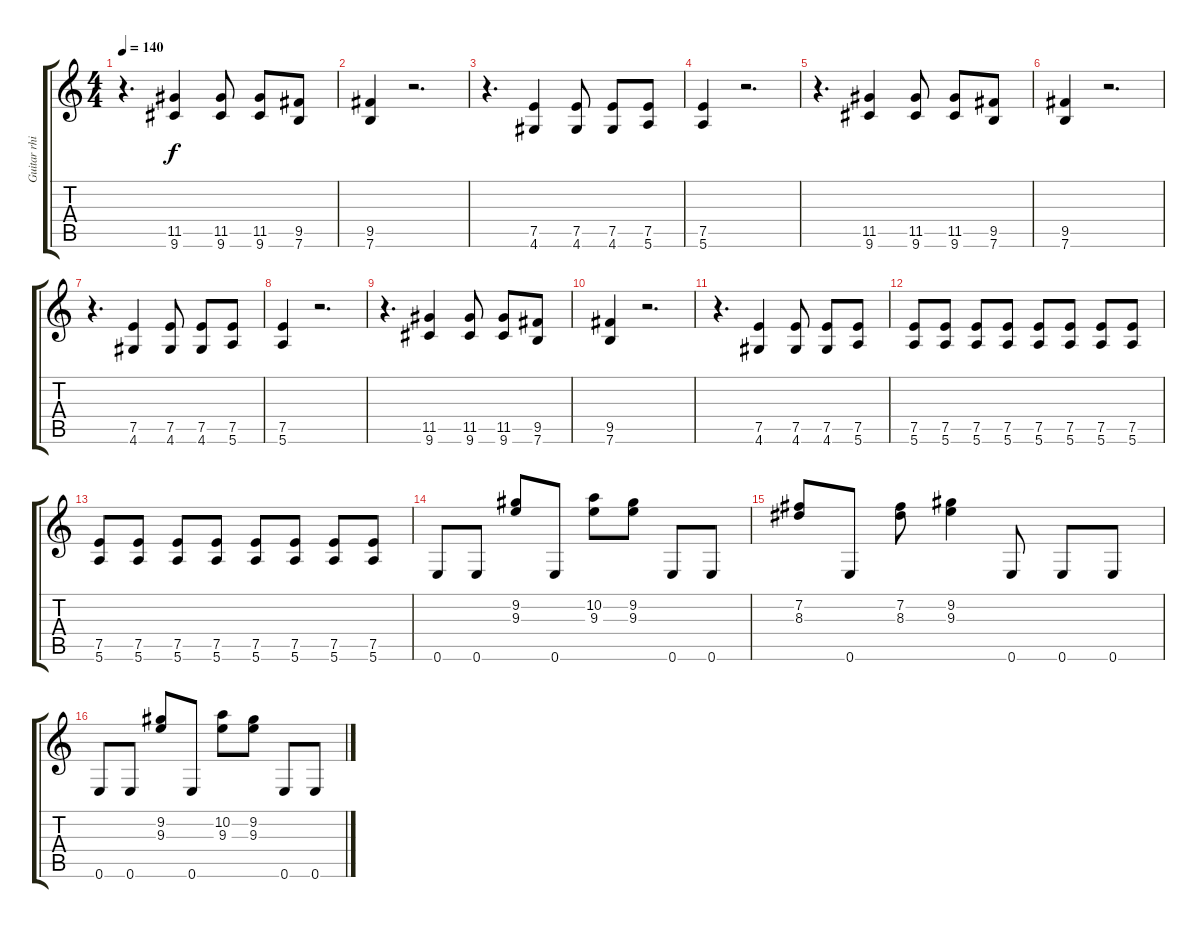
\track ("Guitar rhithm" "Guitar rhi") {instrument distortionguitar}
\staff {score tabs}
\tuning (E4 B3 G3 D3 A2 E2) {hide}
\ts (4 4)
\tempo 140
\clef g2
\ks c
r.4{d dy f instrument distortionguitar} (11.5 9.6).4 (11.5 9.6).8 (11.5 9.6).8 (9.5 7.6).8 |
(9.5 7.6).4 r.2{d} |
r.4{d} (7.5 4.6).4 (7.5 4.6).8 (7.5 4.6).8 (7.5 5.6).8 |
(7.5 5.6).4 r.2{d} |
r.4{d} (11.5 9.6).4 (11.5 9.6).8 (11.5 9.6).8 (9.5 7.6).8 |
(9.5 7.6).4 r.2{d} |
r.4{d} (7.5 4.6).4 (7.5 4.6).8 (7.5 4.6).8 (7.5 5.6).8 |
(7.5 5.6).4 r.2{d} |
r.4{d} (11.5 9.6).4 (11.5 9.6).8 (11.5 9.6).8 (9.5 7.6).8 |
(9.5 7.6).4 r.2{d} |
r.4{d} (7.5 4.6).4 (7.5 4.6).8 (7.5 4.6).8 (7.5 5.6).8 |
(7.5 5.6).8 (7.5 5.6).8 (7.5 5.6).8 (7.5 5.6).8 (7.5 5.6).8 (7.5 5.6).8 (7.5 5.6).8 (7.5 5.6).8 |
(7.5 5.6).8 (7.5 5.6).8 (7.5 5.6).8 (7.5 5.6).8 (7.5 5.6).8 (7.5 5.6).8 (7.5 5.6).8 (7.5 5.6).8 |
0.6.8 0.6.8 (9.2 9.3).8 0.6.8 (10.2 9.3).8 (9.2 9.3).8 0.6.8 0.6.8 |
(7.2 8.3).8 0.6.8 (7.2 8.3).8 (9.2 9.3).4 0.6.8 0.6.8 0.6.8 |
0.6.8 0.6.8 (9.2 9.3).8 0.6.8 (10.2 9.3).8 (9.2 9.3).8 0.6.8 0.6.8
